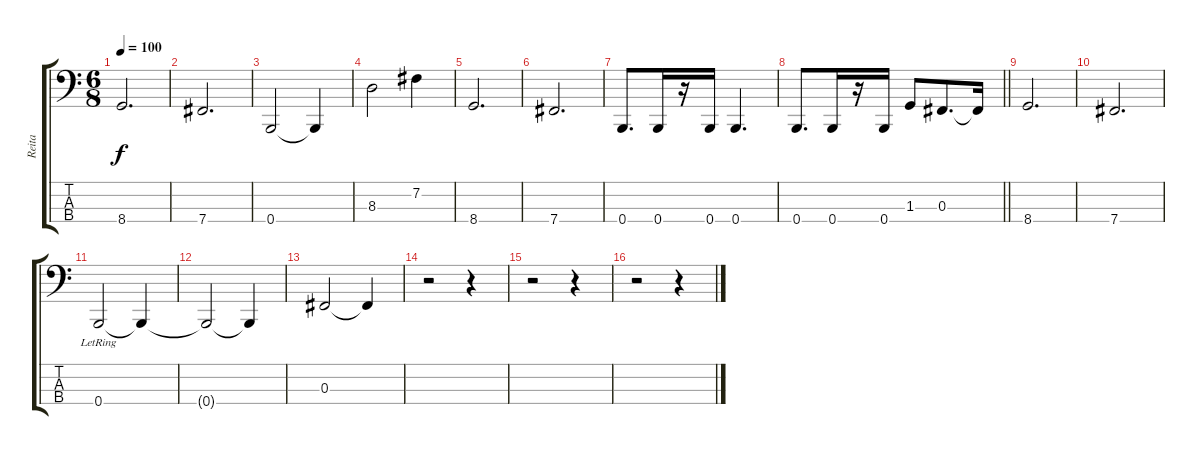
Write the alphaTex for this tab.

\track ("Reita" "Reita") {instrument electricbasspick}
\staff {score tabs}
\tuning (E2 B1 Gb1 B0) {hide}
\ts (6 8)
\tempo 100
\clef f4
\ks c
8.4.2{d dy f} |
7.4.2{d} |
0.4.2 0.4{t}.4 |
8.3.2 7.2.4 |
8.4.2{d} |
7.4.2{d} |
0.4.8{d} 0.4.16 r.16 0.4.16 0.4.4{d} |
\barLineRight lightlight
0.4.8{d} 0.4.16 r.16 0.4.16 1.3.8 0.3.8{d} 0.3{t}.16 |
8.4.2{d} |
7.4.2{d} |
0.4{lr}.2 0.4{t}.4 |
0.4{t}.2 0.4{t}.4 |
0.3.2 0.3{t}.4 |
r.2 r.4 |
r.2 r.4 |
r.2 r.4
